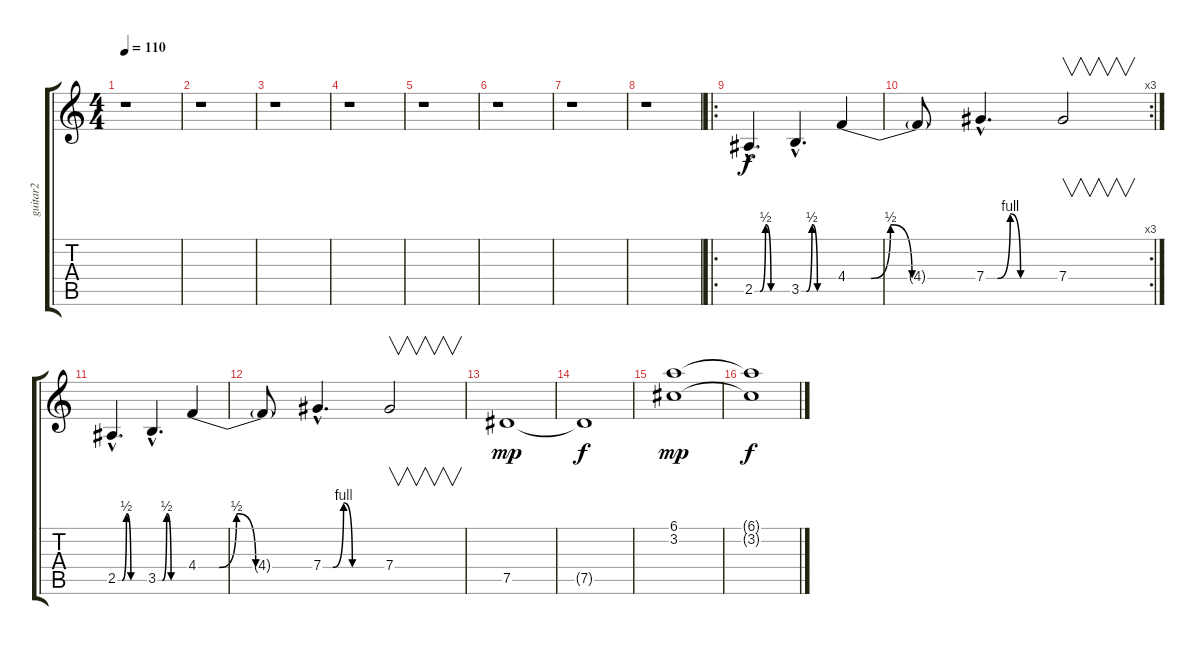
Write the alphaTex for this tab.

\track ("guitar2" "guitar2") {instrument distortionguitar}
\staff {score tabs}
\tuning (Eb4 Bb3 Gb3 Db3 Ab2 Eb2) {hide}
\ts (4 4)
\tempo 110
\clef g2
\ks c
r.1{dy f} |
r.1 |
r.1 |
r.1 |
r.1 |
r.1 |
r.1 |
r.1 |
\ro
2.5{be (custom 0 0 10 0 20 2 30 0 45 0 60 0) hac}.4{d} 3.5{be (custom 0 0 10 0 20 2 30 0 45 0 60 0) hac}.4{d} 4.4{be (custom 0 0 11 0 20 2 30 0 45 0 60 0)}.4 |
\rc 3
4.4{t}.8 7.4{be (custom 0 0 10 0 21 4 30 0 45 0 60 0) hac}.4{d} 7.4.2{v} |
2.5{be (custom 0 0 10 0 20 2 30 0 45 0 60 0) hac}.4{d} 3.5{be (custom 0 0 10 0 20 2 30 0 45 0 60 0) hac}.4{d} 4.4{be (custom 0 0 11 0 20 2 30 0 45 0 60 0)}.4 |
4.4{t}.8 7.4{be (custom 0 0 10 0 21 4 30 0 45 0 60 0) hac}.4{d} 7.4.2{v} |
7.5.1{dy mp} |
7.5{t}.1{dy f} |
(6.1 3.2).1{dy mp} |
(6.1{t} 3.2{t}).1{dy f}
